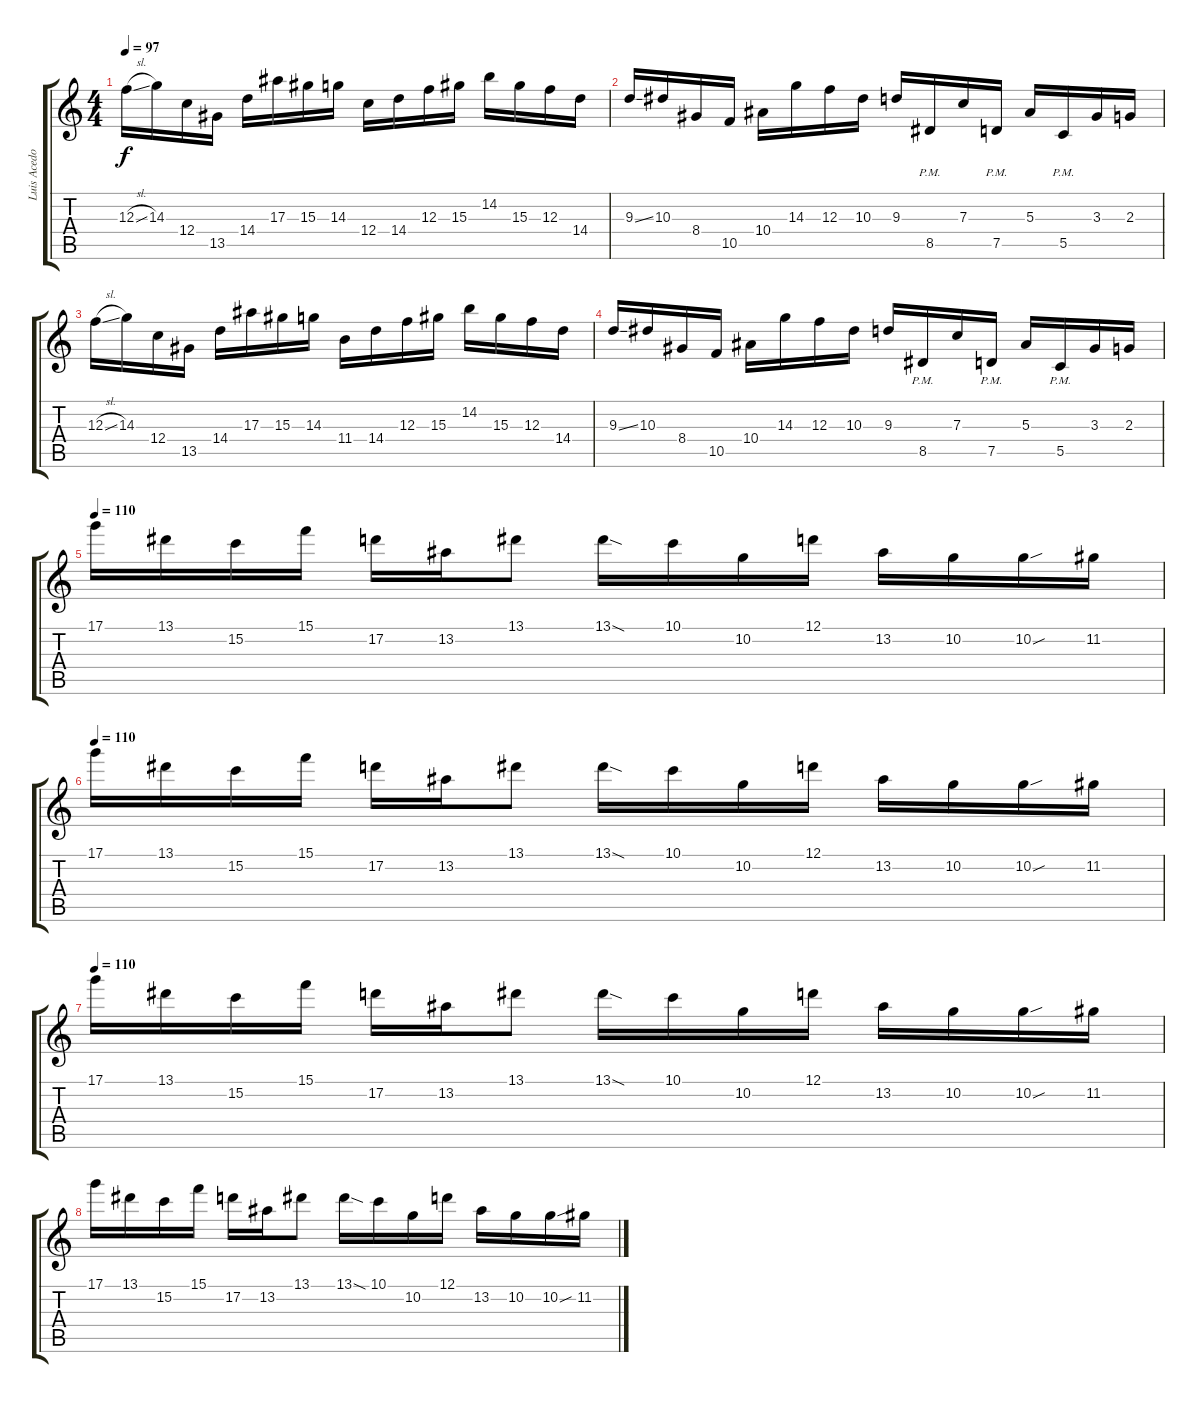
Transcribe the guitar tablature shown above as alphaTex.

\track ("Luis Acedo" "Luis Acedo") {instrument overdrivenguitar}
\staff {score tabs}
\tuning (D4 A3 F3 C3 G2 C2) {hide}
\ts (4 4)
\tempo 97
\clef g2
\ks c
12.3{sl}.16{dy f} 14.3.16 12.4.16 13.5.16 14.4.16 17.3.16 15.3.16 14.3.16 12.4.16 14.4.16 12.3.16 15.3.16 14.2.16 15.3.16 12.3.16 14.4.16 |
9.3{ss}.16 10.3.16 8.4.16 10.5.16 10.4.16 14.3.16 12.3.16 10.3.16 9.3.16 8.5{pm}.16 7.3.16 7.5{pm}.16 5.3.16 5.5{pm}.16 3.3.16 2.3.16 |
12.3{sl}.16 14.3.16 12.4.16 13.5.16 14.4.16 17.3.16 15.3.16 14.3.16 11.4.16 14.4.16 12.3.16 15.3.16 14.2.16 15.3.16 12.3.16 14.4.16 |
9.3{ss}.16 10.3.16 8.4.16 10.5.16 10.4.16 14.3.16 12.3.16 10.3.16 9.3.16 8.5{pm}.16 7.3.16 7.5{pm}.16 5.3.16 5.5{pm}.16 3.3.16 2.3.16 |
\tempo 110
17.1.16 13.1.16 15.2.16 15.1.16 17.2.16 13.2.16 13.1.8 13.1{sod}.16 10.1.16 10.2.16 12.1.16 13.2.16 10.2.16 10.2{sou}.16 11.2.16 |
\tempo 110
17.1.16 13.1.16 15.2.16 15.1.16 17.2.16 13.2.16 13.1.8 13.1{sod}.16 10.1.16 10.2.16 12.1.16 13.2.16 10.2.16 10.2{sou}.16 11.2.16 |
\tempo 110
17.1.16 13.1.16 15.2.16 15.1.16 17.2.16 13.2.16 13.1.8 13.1{sod}.16 10.1.16 10.2.16 12.1.16 13.2.16 10.2.16 10.2{sou}.16 11.2.16 |
17.1.16 13.1.16 15.2.16 15.1.16 17.2.16 13.2.16 13.1.8 13.1{sod}.16 10.1.16 10.2.16 12.1.16 13.2.16 10.2.16 10.2{sou}.16 11.2.16
